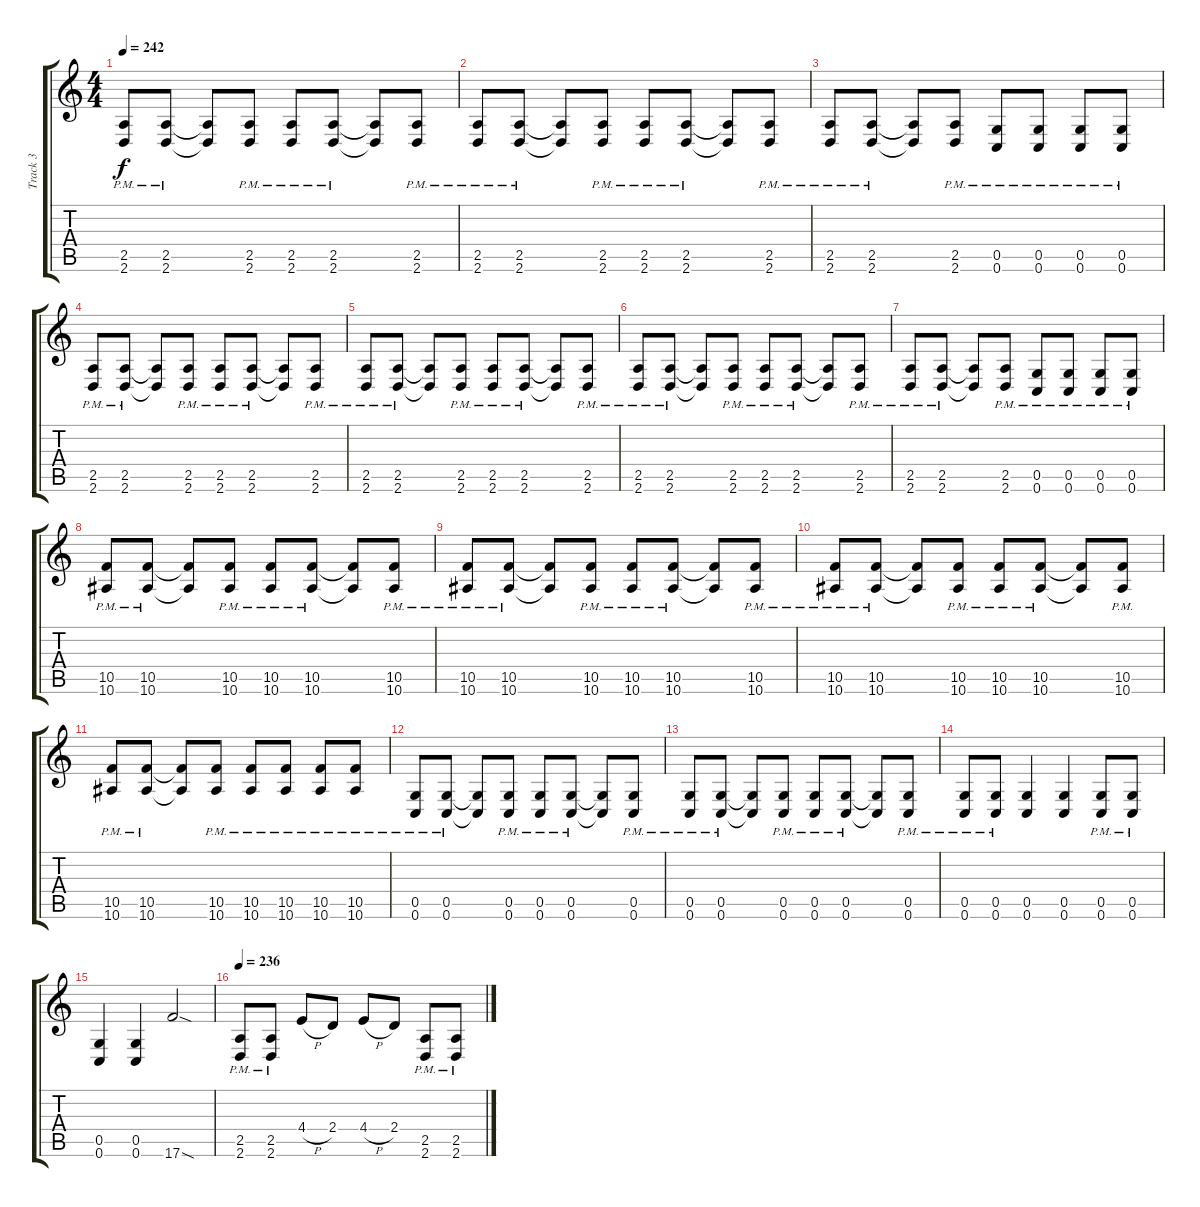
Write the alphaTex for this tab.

\track ("Track 3" "Track 3") {instrument distortionguitar}
\staff {score tabs}
\tuning (D4 A3 F3 C3 G2 C2) {hide}
\ts (4 4)
\tempo 242
\clef g2
\ks c
(2.5{pm} 2.6{pm}).8{dy f} (2.5{pm} 2.6{pm}).8 (2.5{t} 2.6{t}).8 (2.5{pm} 2.6{pm}).8 (2.5{pm} 2.6{pm}).8 (2.5{pm} 2.6{pm}).8 (2.5{t} 2.6{t}).8 (2.5{pm} 2.6{pm}).8 |
(2.5{pm} 2.6{pm}).8 (2.5{pm} 2.6{pm}).8 (2.5{t} 2.6{t}).8 (2.5{pm} 2.6{pm}).8 (2.5{pm} 2.6{pm}).8 (2.5{pm} 2.6{pm}).8 (2.5{t} 2.6{t}).8 (2.5{pm} 2.6{pm}).8 |
(2.5{pm} 2.6{pm}).8 (2.5{pm} 2.6{pm}).8 (2.5{t} 2.6{t}).8 (2.5{pm} 2.6{pm}).8 (0.5{pm} 0.6{pm}).8 (0.5{pm} 0.6{pm}).8 (0.5{pm} 0.6{pm}).8 (0.5{pm} 0.6{pm}).8 |
(2.5{pm} 2.6{pm}).8 (2.5{pm} 2.6{pm}).8 (2.5{t} 2.6{t}).8 (2.5{pm} 2.6{pm}).8 (2.5{pm} 2.6{pm}).8 (2.5{pm} 2.6{pm}).8 (2.5{t} 2.6{t}).8 (2.5{pm} 2.6{pm}).8 |
(2.5{pm} 2.6{pm}).8 (2.5{pm} 2.6{pm}).8 (2.5{t} 2.6{t}).8 (2.5{pm} 2.6{pm}).8 (2.5{pm} 2.6{pm}).8 (2.5{pm} 2.6{pm}).8 (2.5{t} 2.6{t}).8 (2.5{pm} 2.6{pm}).8 |
(2.5{pm} 2.6{pm}).8 (2.5{pm} 2.6{pm}).8 (2.5{t} 2.6{t}).8 (2.5{pm} 2.6{pm}).8 (2.5{pm} 2.6{pm}).8 (2.5{pm} 2.6{pm}).8 (2.5{t} 2.6{t}).8 (2.5{pm} 2.6{pm}).8 |
(2.5{pm} 2.6{pm}).8 (2.5{pm} 2.6{pm}).8 (2.5{t} 2.6{t}).8 (2.5{pm} 2.6{pm}).8 (0.5{pm} 0.6{pm}).8 (0.5{pm} 0.6{pm}).8 (0.5{pm} 0.6{pm}).8 (0.5{pm} 0.6{pm}).8 |
(10.5{pm} 10.6{pm}).8 (10.5{pm} 10.6{pm}).8 (10.5{t} 10.6{t}).8 (10.5{pm} 10.6{pm}).8 (10.5{pm} 10.6{pm}).8 (10.5{pm} 10.6{pm}).8 (10.5{t} 10.6{t}).8 (10.5{pm} 10.6{pm}).8 |
(10.5{pm} 10.6{pm}).8 (10.5{pm} 10.6{pm}).8 (10.5{t} 10.6{t}).8 (10.5{pm} 10.6{pm}).8 (10.5{pm} 10.6{pm}).8 (10.5{pm} 10.6{pm}).8 (10.5{t} 10.6{t}).8 (10.5{pm} 10.6{pm}).8 |
(10.5{pm} 10.6{pm}).8 (10.5{pm} 10.6{pm}).8 (10.5{t} 10.6{t}).8 (10.5{pm} 10.6{pm}).8 (10.5{pm} 10.6{pm}).8 (10.5{pm} 10.6{pm}).8 (10.5{t} 10.6{t}).8 (10.5{pm} 10.6{pm}).8 |
(10.5{pm} 10.6{pm}).8 (10.5{pm} 10.6{pm}).8 (10.5{t} 10.6{t}).8 (10.5{pm} 10.6{pm}).8 (10.5{pm} 10.6{pm}).8 (10.5{pm} 10.6{pm}).8 (10.5{pm} 10.6{pm}).8 (10.5{pm} 10.6{pm}).8 |
(0.5{pm} 0.6{pm}).8 (0.5{pm} 0.6{pm}).8 (0.5{t} 0.6{t}).8 (0.5{pm} 0.6{pm}).8 (0.5{pm} 0.6{pm}).8 (0.5{pm} 0.6{pm}).8 (0.5{t} 0.6{t}).8 (0.5{pm} 0.6{pm}).8 |
(0.5{pm} 0.6{pm}).8 (0.5{pm} 0.6{pm}).8 (0.5{t} 0.6{t}).8 (0.5{pm} 0.6{pm}).8 (0.5{pm} 0.6{pm}).8 (0.5{pm} 0.6{pm}).8 (0.5{t} 0.6{t}).8 (0.5{pm} 0.6{pm}).8 |
(0.5{pm} 0.6{pm}).8 (0.5{pm} 0.6{pm}).8 (0.5 0.6).4 (0.5 0.6).4 (0.5{pm} 0.6{pm}).8 (0.5{pm} 0.6{pm}).8 |
(0.5 0.6).4 (0.5 0.6).4 17.6{sod}.2 |
\tempo 236
(2.5{pm} 2.6{pm}).8 (2.5{pm} 2.6{pm}).8 4.4{h}.8 2.4.8 4.4{h}.8 2.4.8 (2.5{pm} 2.6{pm}).8 (2.5{pm} 2.6{pm}).8
